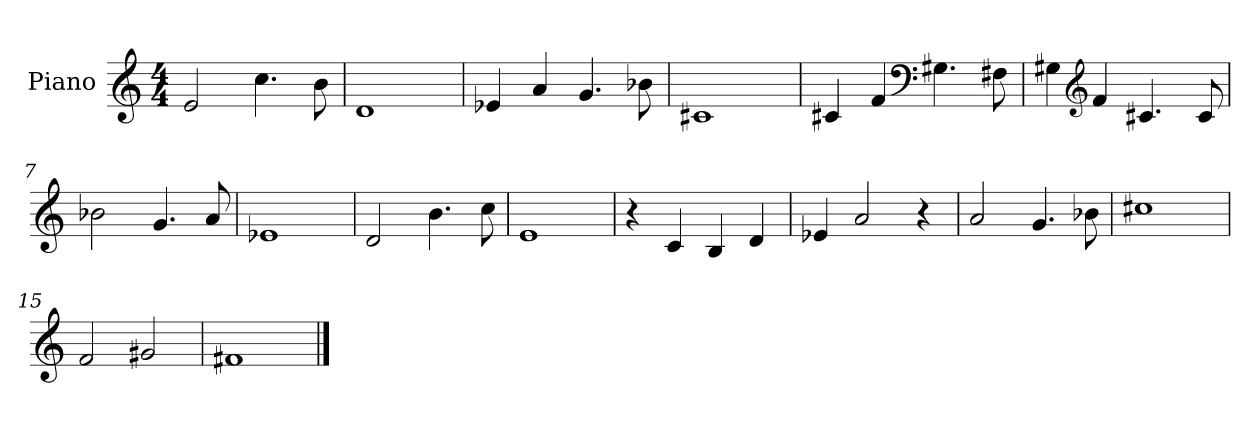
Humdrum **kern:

**kern
*part1
*staff1
*I"Piano
*I'Pno.
*clefG2
*k[]
*M4/4
*MM120
=1
2e/
4.cc\
8b\
=2
1d
=3
4e-X/
4a/
4.g/
8b-X\
=4
1c#X
=5
4c#X/
4f/
*clefF4
4.G#X\
8F#X\
=6
4G#X\
*clefG2
4f/
4.c#X/
8c#/
=7
2b-X\
4.g/
8a/
=8
1e-X
=9
2d/
4.b\
8cc\
!!LO:LB:g=z
=10
1e
=11
4r
4c/
4B/
4d/
=12
4e-X/
2a/
4r
=13
2a/
4.g/
8b-X\
=14
1cc#X
=15
2f/
2g#X/
=16
1f#X
==
*-
